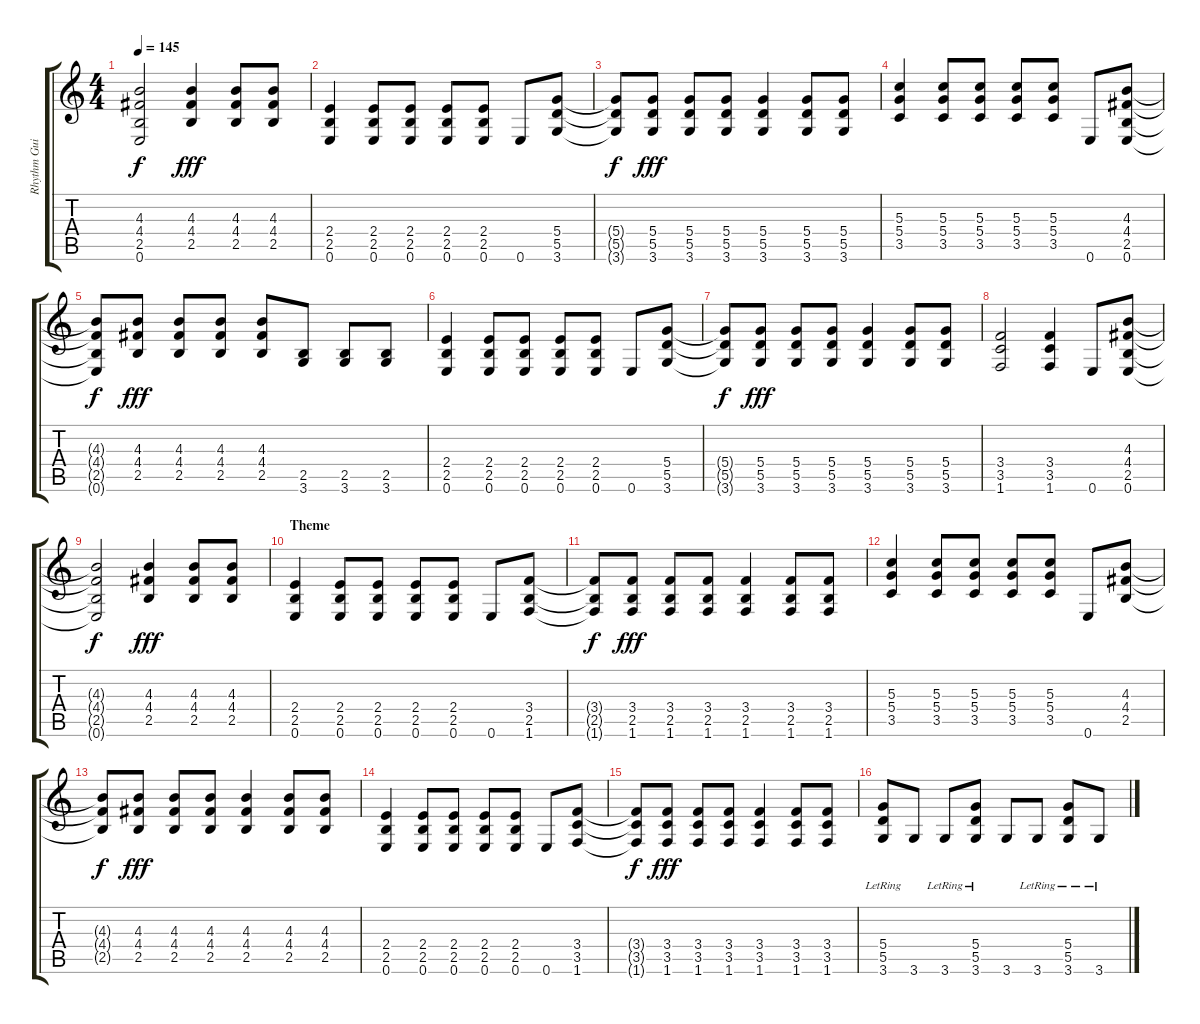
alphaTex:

\track ("Rhythm Guitar" "Rhythm Gui") {instrument distortionguitar}
\staff {score tabs}
\tuning (E4 B3 G3 D3 A2 E2) {hide}
\ts (4 4)
\tempo 145
\clef g2
\ks c
(4.3{t} 4.4{t} 2.5{t} 0.6{t}).2{dy f} (4.3 4.4 2.5).4{dy fff} (4.3 4.4 2.5).8 (4.3 4.4 2.5).8 |
(2.4 2.5 0.6).4{instrument distortionguitar} (2.4 2.5 0.6).8 (2.4 2.5 0.6).8 (2.4 2.5 0.6).8 (2.4 2.5 0.6).8 0.6.8 (5.4 5.5 3.6).8 |
(5.4{t} 5.5{t} 3.6{t}).8{dy f} (5.4 5.5 3.6).8{dy fff} (5.4 5.5 3.6).8 (5.4 5.5 3.6).8 (5.4 5.5 3.6).4 (5.4 5.5 3.6).8 (5.4 5.5 3.6).8 |
(5.3 5.4 3.5).4 (5.3 5.4 3.5).8 (5.3 5.4 3.5).8 (5.3 5.4 3.5).8 (5.3 5.4 3.5).8 0.6.8 (4.3 4.4 2.5 0.6).8 |
(4.3{t} 4.4{t} 2.5{t} 0.6{t}).8{dy f} (4.3 4.4 2.5).8{dy fff} (4.3 4.4 2.5).8 (4.3 4.4 2.5).8 (4.3 4.4 2.5).8 (2.5 3.6).8 (2.5 3.6).8 (2.5 3.6).8 |
(2.4 2.5 0.6).4{instrument distortionguitar} (2.4 2.5 0.6).8 (2.4 2.5 0.6).8 (2.4 2.5 0.6).8 (2.4 2.5 0.6).8 0.6.8 (5.4 5.5 3.6).8 |
(5.4{t} 5.5{t} 3.6{t}).8{dy f} (5.4 5.5 3.6).8{dy fff} (5.4 5.5 3.6).8 (5.4 5.5 3.6).8 (5.4 5.5 3.6).4 (5.4 5.5 3.6).8 (5.4 5.5 3.6).8 |
(3.4 3.5 1.6).2 (3.4 3.5 1.6).4 0.6.8 (4.3 4.4 2.5 0.6).8 |
(4.3{t} 4.4{t} 2.5{t} 0.6{t}).2{dy f} (4.3 4.4 2.5).4{dy fff} (4.3 4.4 2.5).8 (4.3 4.4 2.5).8 |
\section ("" "Theme")
(2.4 2.5 0.6).4{instrument distortionguitar} (2.4 2.5 0.6).8 (2.4 2.5 0.6).8 (2.4 2.5 0.6).8 (2.4 2.5 0.6).8 0.6.8 (3.4 2.5 1.6).8 |
(3.4{t} 2.5{t} 1.6{t}).8{dy f} (3.4 2.5 1.6).8{dy fff} (3.4 2.5 1.6).8 (3.4 2.5 1.6).8 (3.4 2.5 1.6).4 (3.4 2.5 1.6).8 (3.4 2.5 1.6).8 |
(5.3 5.4 3.5).4{instrument distortionguitar} (5.3 5.4 3.5).8 (5.3 5.4 3.5).8 (5.3 5.4 3.5).8 (5.3 5.4 3.5).8 0.6.8 (4.3 4.4 2.5).8 |
(4.3{t} 4.4{t} 2.5{t}).8{dy f} (4.3 4.4 2.5).8{dy fff} (4.3 4.4 2.5).8 (4.3 4.4 2.5).8 (4.3 4.4 2.5).4 (4.3 4.4 2.5).8 (4.3 4.4 2.5).8 |
(2.4 2.5 0.6).4{instrument distortionguitar} (2.4 2.5 0.6).8 (2.4 2.5 0.6).8 (2.4 2.5 0.6).8 (2.4 2.5 0.6).8 0.6.8 (3.4 3.5 1.6).8 |
(3.4{t} 3.5{t} 1.6{t}).8{dy f} (3.4 3.5 1.6).8{dy fff} (3.4 3.5 1.6).8 (3.4 3.5 1.6).8 (3.4 3.5 1.6).4 (3.4 3.5 1.6).8 (3.4 3.5 1.6).8 |
(5.4{lr} 5.5{lr} 3.6).8 3.6.8 3.6{lr}.8 (5.4{lr} 5.5{lr} 3.6).8 3.6.8 3.6{lr}.8 (5.4{lr} 5.5{lr} 3.6).8 3.6{lr}.8
